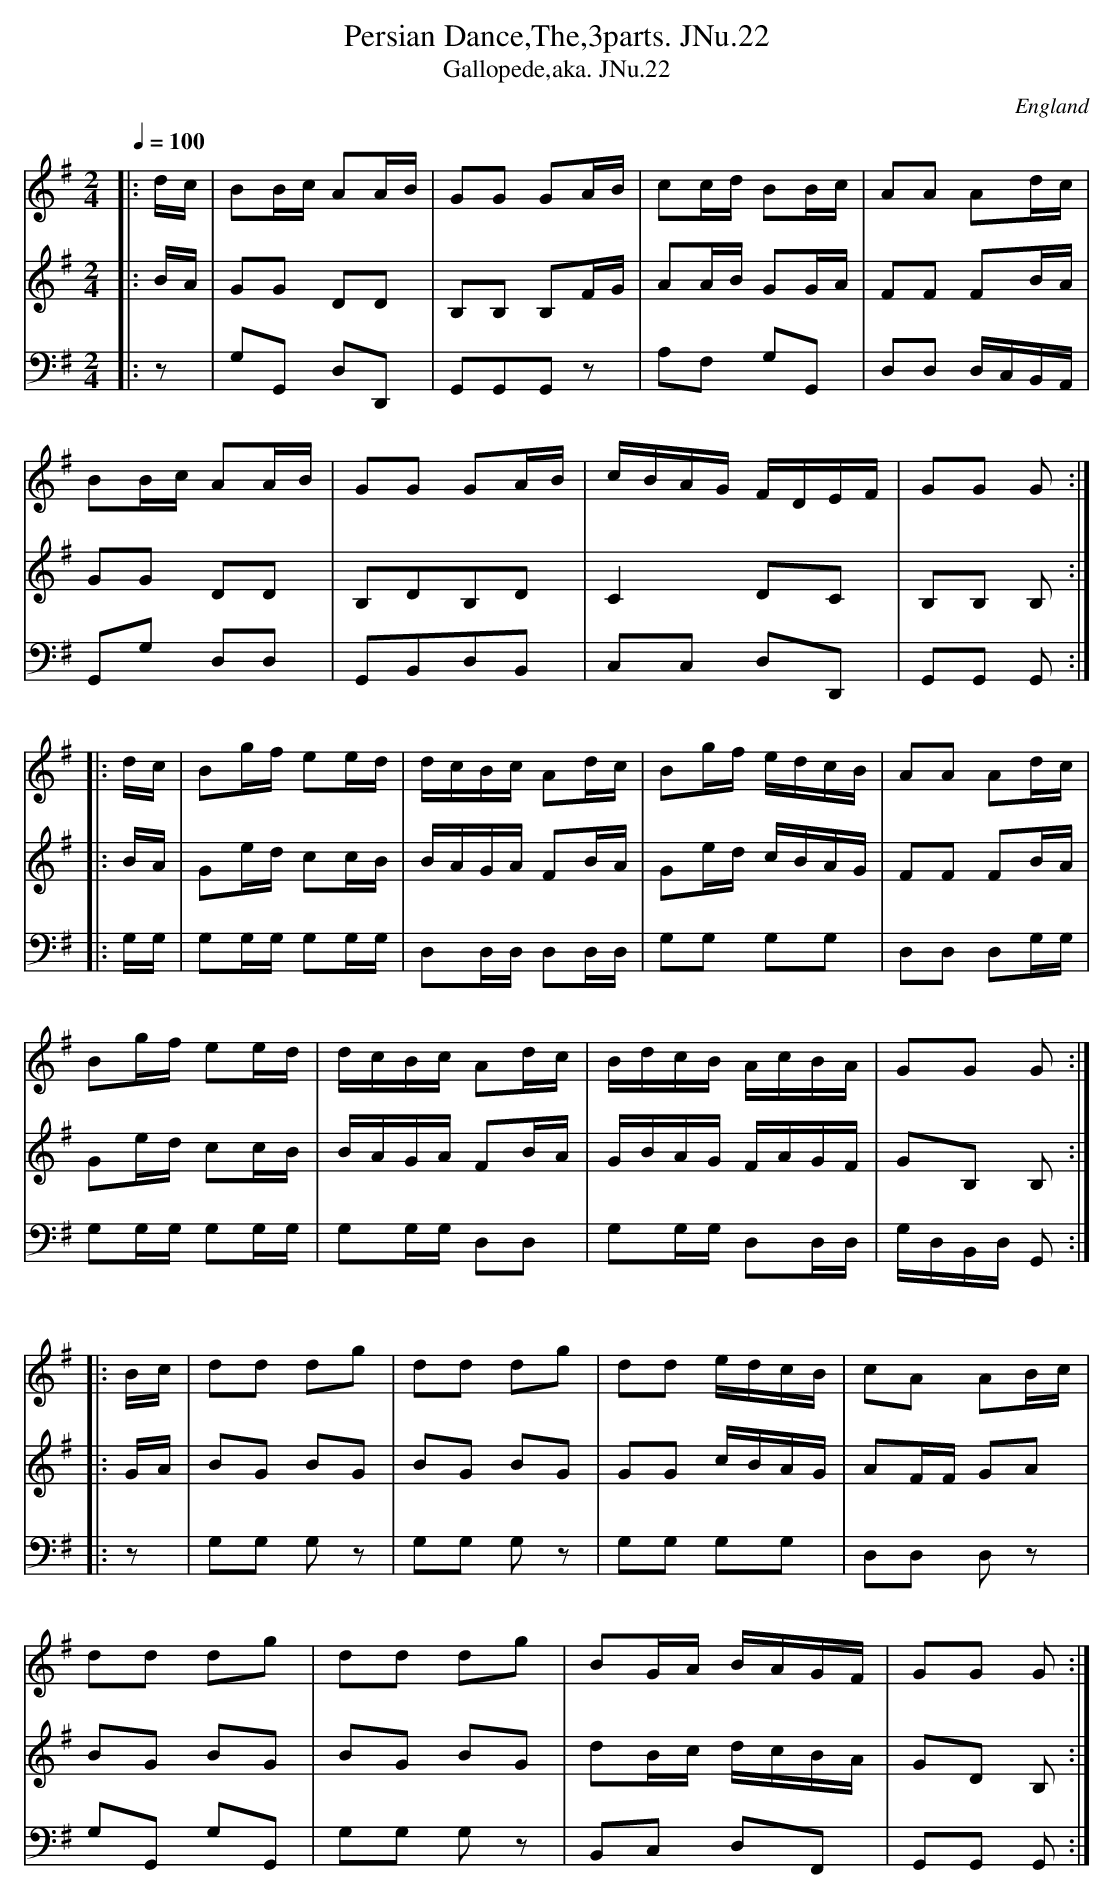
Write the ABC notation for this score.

X:1
T:Persian Dance,The,3parts. JNu.22
T:Gallopede,aka. JNu.22
M:2/4
L:1/8
Q:1/4=100
O:England
V:1
V:2
V:3 clef=bass
K:G major
[V:1] |: d/c/ | BB/c/ AA/B/ | GG GA/B/ | cc/d/ BB/c/ | AA Ad/c/ |
[V:2] |: B/A/ | GG DD | B,B, B,F/G/ | AA/B/ GG/A/ | FF FB/A/ |
[V:3] |: z | G,G,, D,D,, | G,,G,,G,,z | A,F, G,G,, | D,D, D,/C,/B,,/A,,/ |
[V:1] BB/c/ AA/B/ | GG GA/B/ | c/B/A/G/ F/D/E/F/ | GG G :|
[V:2] GG DD | B,DB,D | C2DC | B,B, B, :|
[V:3] G,,G, D,D, | G,,B,,D,B,, | C,C, D,D,, | G,,G,, G,, :|
[V:1] |: d/c/ | Bg/f/ ee/d/ | d/c/B/c/ Ad/c/ | Bg/f/ e/d/c/B/ | AA Ad/c/ |
[V:2] |: B/A/ | Ge/d/ cc/B/ | B/A/G/A/ FB/A/ | Ge/d/ c/B/A/G/ | FF FB/A/ |
[V:3] |: G,/G,/ | G,G,/G,/ G,G,/G,/ | D,D,/D,/ D,D,/D,/ | G,G, G,G, | D,D, D,G,/G,/ |
[V:1] Bg/f/ ee/d/ | d/c/B/c/ Ad/c/ | B/d/c/B/ A/c/B/A/ | GG G :|
[V:2] Ge/d/ cc/B/ | B/A/G/A/ FB/A/ | G/B/A/G/ F/A/G/F/ | GB, B, :|
[V:3] G,G,/G,/ G,G,/G,/ | G,G,/G,/ D,D, | G,G,/G,/ D,D,/D,/ | G,/D,/B,,/D,/ G,, :|
[V:1] |: B/c/ | dd dg | dd dg | dd e/d/c/B/ | cA AB/c/ |
[V:2] |: G/A/ | BG BG | BG BG | GG c/B/A/G/ | AF/F/ GA |
[V:3] |: z | G,G, G,z | G,G, G,z | G,G, G,G, | D,D, D,z |
[V:1] dd dg | dd dg | BG/A/ B/A/G/F/ | GG G :|
[V:2] BG BG | BG BG | dB/c/ d/c/B/A/ | GD B, :|
[V:3] G,G,, G,G,, | G,G, G,z | B,,C, D,F,, | G,,G,, G,, :|
